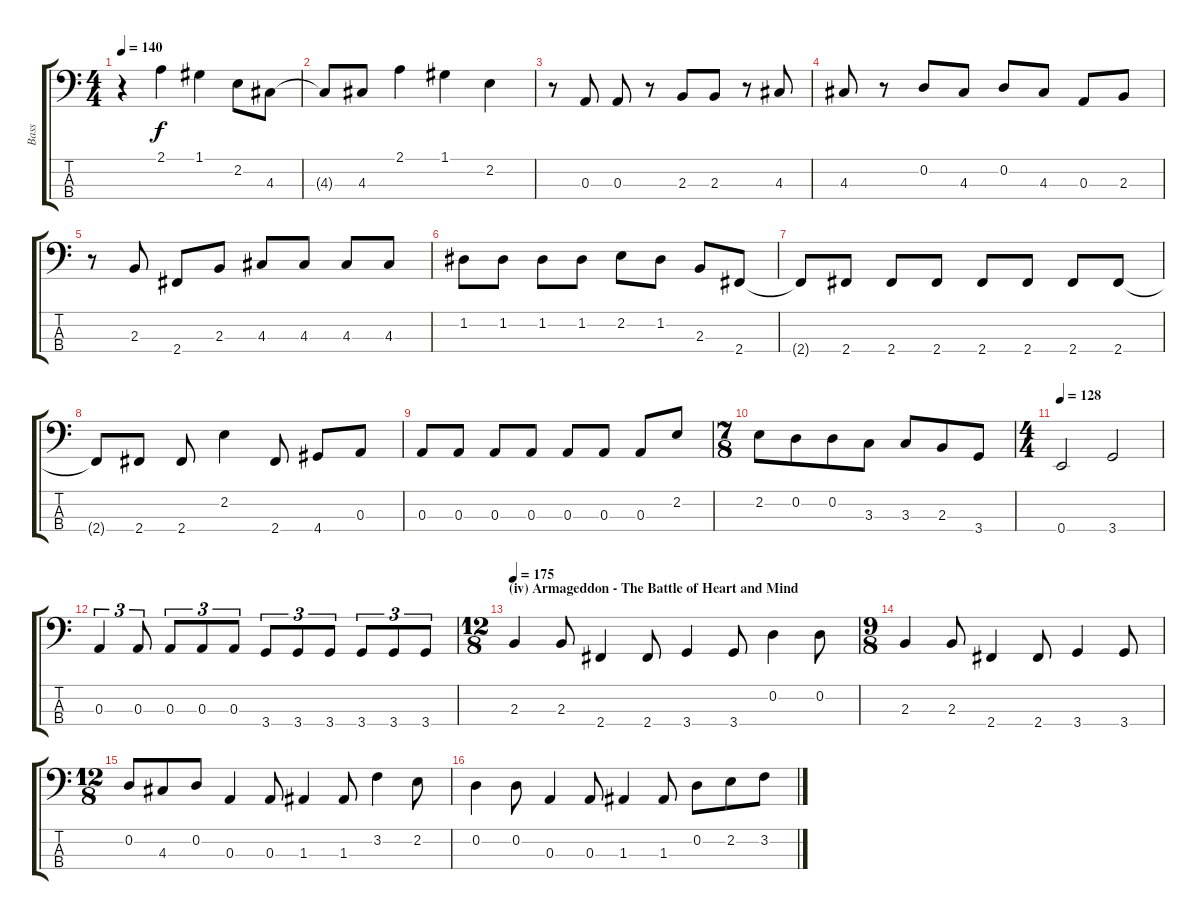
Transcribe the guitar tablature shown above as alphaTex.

\track ("Bass" "Bass") {instrument electricbasspick}
\staff {score tabs}
\tuning (G2 D2 A1 E1) {hide}
\ts (4 4)
\tempo 140
\clef f4
\ks c
r.4{dy f} 2.1.4 1.1.4 2.2.8 4.3.8 |
4.3{t}.8 4.3.8 2.1.4 1.1.4 2.2.4 |
r.8 0.3.8 0.3.8 r.8 2.3.8 2.3.8 r.8 4.3.8 |
4.3.8 r.8 0.2.8 4.3.8 0.2.8 4.3.8 0.3.8 2.3.8 |
r.8 2.3.8 2.4.8 2.3.8 4.3.8 4.3.8 4.3.8 4.3.8 |
1.2.8 1.2.8 1.2.8 1.2.8 2.2.8 1.2.8 2.3.8 2.4.8 |
2.4{t}.8 2.4.8 2.4.8 2.4.8 2.4.8 2.4.8 2.4.8 2.4.8 |
2.4{t}.8 2.4.8 2.4.8 2.2.4 2.4.8 4.4.8 0.3.8 |
0.3.8 0.3.8 0.3.8 0.3.8 0.3.8 0.3.8 0.3.8 2.2.8 |
\ts (7 8)
2.2.8 0.2.8 0.2.8 3.3.8 3.3.8 2.3.8 3.4.8 |
\ts (4 4)
\tempo 128
0.4.2 3.4.2 |
0.3.4{tu (3 2)} 0.3.8{tu (3 2)} 0.3.8{tu (3 2)} 0.3.8{tu (3 2)} 0.3.8{tu (3 2)} 3.4.8{tu (3 2)} 3.4.8{tu (3 2)} 3.4.8{tu (3 2)} 3.4.8{tu (3 2)} 3.4.8{tu (3 2)} 3.4.8{tu (3 2)} |
\ts (12 8)
\section ("" "(iv) Armageddon - The Battle of Heart and Mind")
\tempo 175
2.3.4 2.3.8 2.4.4 2.4.8 3.4.4 3.4.8 0.2.4 0.2.8 |
\ts (9 8)
2.3.4 2.3.8 2.4.4 2.4.8 3.4.4 3.4.8 |
\ts (12 8)
0.2.8 4.3.8 0.2.8 0.3.4 0.3.8 1.3.4 1.3.8 3.2.4 2.2.8 |
0.2.4 0.2.8 0.3.4 0.3.8 1.3.4 1.3.8 0.2.8 2.2.8 3.2.8
